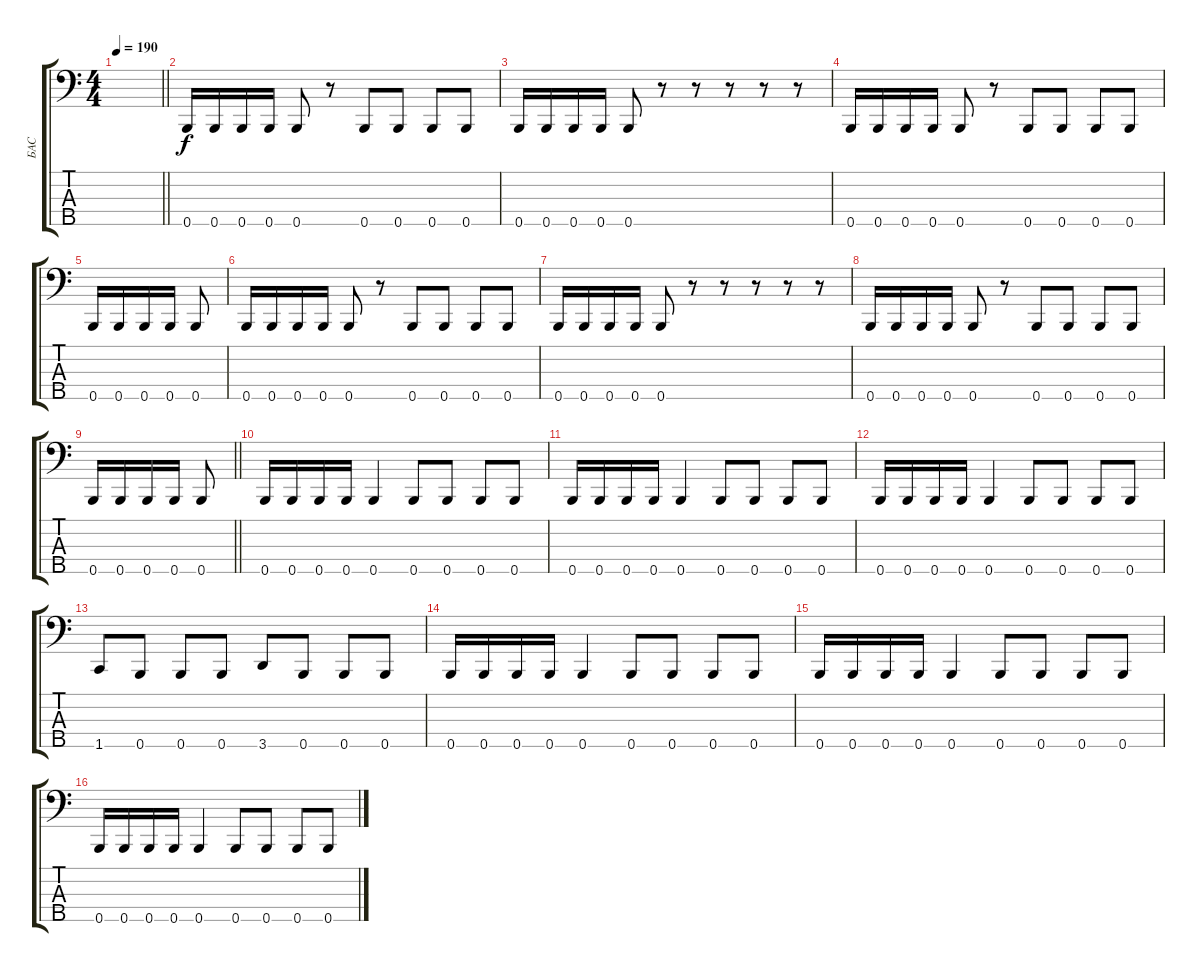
\track ("БАС" "БАС") {instrument electricbasspick}
\staff {score tabs}
\tuning (G2 D2 A1 E1 B0) {hide}
\ts (4 4)
\tempo 190
\clef f4
\barLineRight lightlight
\ks c
|
0.5.16 0.5.16 0.5.16 0.5.16 0.5.8 r.8 0.5.8 0.5.8 0.5.8 0.5.8 |
0.5.16 0.5.16 0.5.16 0.5.16 0.5.8 r.8 r.8 r.8 r.8 r.8 |
0.5.16 0.5.16 0.5.16 0.5.16 0.5.8 r.8 0.5.8 0.5.8 0.5.8 0.5.8 |
0.5.16 0.5.16 0.5.16 0.5.16 0.5.8 |
0.5.16 0.5.16 0.5.16 0.5.16 0.5.8 r.8 0.5.8 0.5.8 0.5.8 0.5.8 |
0.5.16 0.5.16 0.5.16 0.5.16 0.5.8 r.8 r.8 r.8 r.8 r.8 |
0.5.16 0.5.16 0.5.16 0.5.16 0.5.8 r.8 0.5.8 0.5.8 0.5.8 0.5.8 |
\barLineRight lightlight
0.5.16 0.5.16 0.5.16 0.5.16 0.5.8 |
0.5.16 0.5.16 0.5.16 0.5.16 0.5.4 0.5.8 0.5.8 0.5.8 0.5.8 |
0.5.16 0.5.16 0.5.16 0.5.16 0.5.4 0.5.8 0.5.8 0.5.8 0.5.8 |
0.5.16 0.5.16 0.5.16 0.5.16 0.5.4 0.5.8 0.5.8 0.5.8 0.5.8 |
1.5.8 0.5.8 0.5.8 0.5.8 3.5.8 0.5.8 0.5.8 0.5.8 |
0.5.16 0.5.16 0.5.16 0.5.16 0.5.4 0.5.8 0.5.8 0.5.8 0.5.8 |
0.5.16 0.5.16 0.5.16 0.5.16 0.5.4 0.5.8 0.5.8 0.5.8 0.5.8 |
0.5.16 0.5.16 0.5.16 0.5.16 0.5.4 0.5.8 0.5.8 0.5.8 0.5.8
